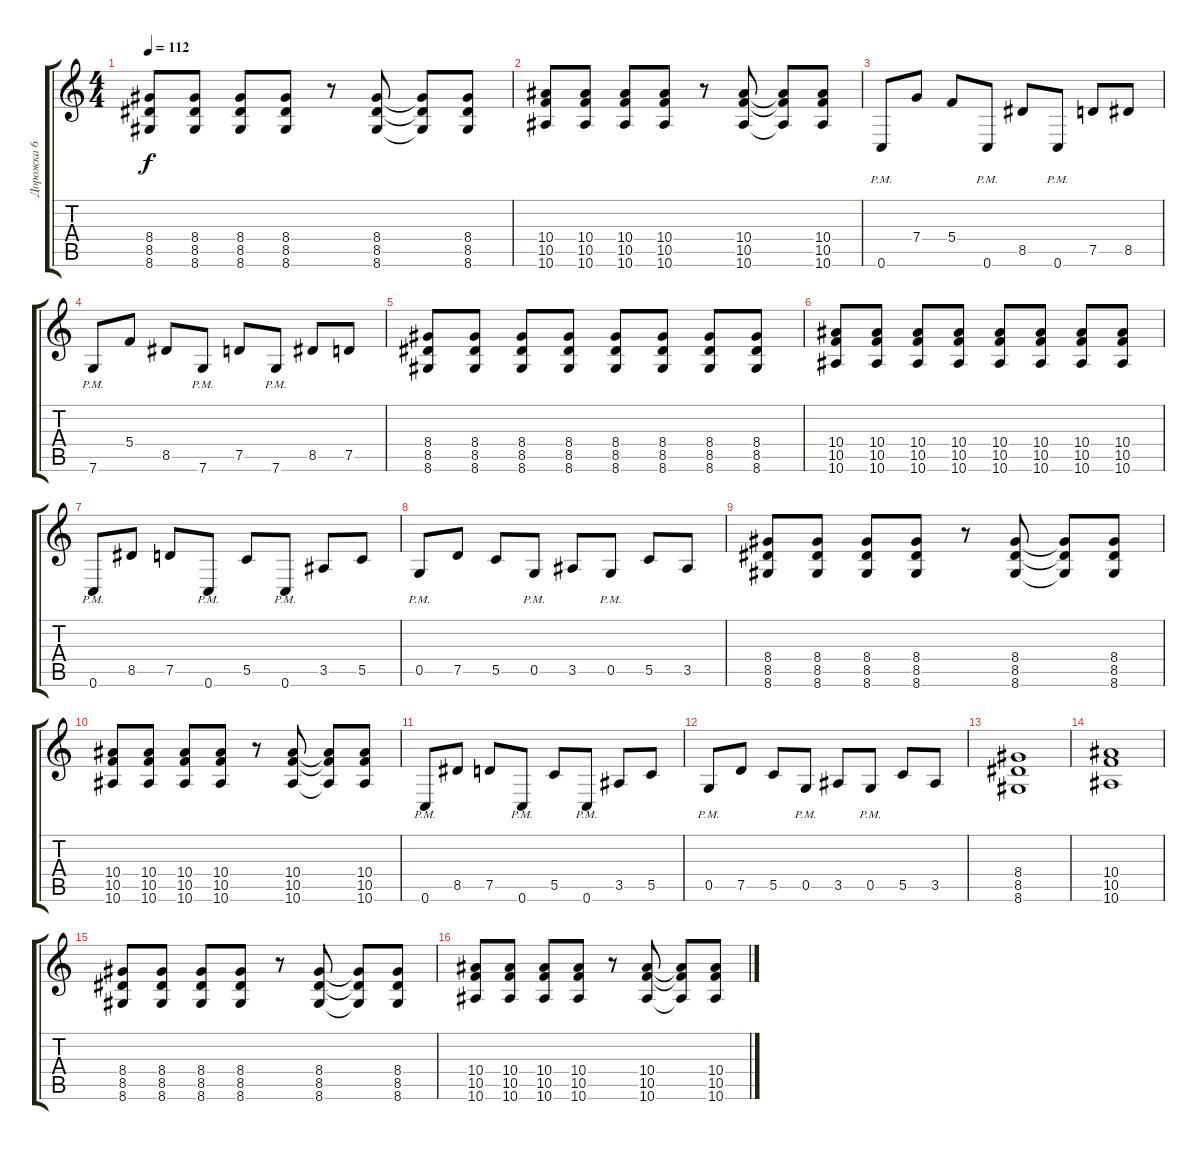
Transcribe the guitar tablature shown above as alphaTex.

\track ("Дорожка 6" "Дорожка 6") {instrument overdrivenguitar}
\staff {score tabs}
\tuning (D4 A3 F3 C3 G2 C2) {hide}
\ts (4 4)
\tempo 112
\clef g2
\ks c
(8.4 8.5 8.6).8{dy f} (8.4 8.5 8.6).8 (8.4 8.5 8.6).8 (8.4 8.5 8.6).8 r.8 (8.4 8.5 8.6).8 (8.4{t} 8.5{t} 8.6{t}).8 (8.4 8.5 8.6).8 |
(10.4 10.5 10.6).8 (10.4 10.5 10.6).8 (10.4 10.5 10.6).8 (10.4 10.5 10.6).8 r.8 (10.4 10.5 10.6).8 (10.4{t} 10.5{t} 10.6{t}).8 (10.4 10.5 10.6).8 |
0.6{pm}.8 7.4.8 5.4.8 0.6{pm}.8 8.5.8 0.6{pm}.8 7.5.8 8.5.8 |
7.6{pm}.8 5.4.8 8.5.8 7.6{pm}.8 7.5.8 7.6{pm}.8 8.5.8 7.5.8 |
(8.4 8.5 8.6).8 (8.4 8.5 8.6).8 (8.4 8.5 8.6).8 (8.4 8.5 8.6).8 (8.4 8.5 8.6).8 (8.4 8.5 8.6).8 (8.4 8.5 8.6).8 (8.4 8.5 8.6).8 |
(10.4 10.5 10.6).8 (10.4 10.5 10.6).8 (10.4 10.5 10.6).8 (10.4 10.5 10.6).8 (10.4 10.5 10.6).8 (10.4 10.5 10.6).8 (10.4 10.5 10.6).8 (10.4 10.5 10.6).8 |
0.6{pm}.8 8.5.8 7.5.8 0.6{pm}.8 5.5.8 0.6{pm}.8 3.5.8 5.5.8 |
0.5{pm}.8 7.5.8 5.5.8 0.5{pm}.8 3.5.8 0.5{pm}.8 5.5.8 3.5.8 |
(8.4 8.5 8.6).8 (8.4 8.5 8.6).8 (8.4 8.5 8.6).8 (8.4 8.5 8.6).8 r.8 (8.4 8.5 8.6).8 (8.4{t} 8.5{t} 8.6{t}).8 (8.4 8.5 8.6).8 |
(10.4 10.5 10.6).8 (10.4 10.5 10.6).8 (10.4 10.5 10.6).8 (10.4 10.5 10.6).8 r.8 (10.4 10.5 10.6).8 (10.4{t} 10.5{t} 10.6{t}).8 (10.4 10.5 10.6).8 |
0.6{pm}.8 8.5.8 7.5.8 0.6{pm}.8 5.5.8 0.6{pm}.8 3.5.8 5.5.8 |
0.5{pm}.8 7.5.8 5.5.8 0.5{pm}.8 3.5.8 0.5{pm}.8 5.5.8 3.5.8 |
(8.4 8.5 8.6).1 |
(10.4 10.5 10.6).1 |
(8.4 8.5 8.6).8 (8.4 8.5 8.6).8 (8.4 8.5 8.6).8 (8.4 8.5 8.6).8 r.8 (8.4 8.5 8.6).8 (8.4{t} 8.5{t} 8.6{t}).8 (8.4 8.5 8.6).8 |
(10.4 10.5 10.6).8 (10.4 10.5 10.6).8 (10.4 10.5 10.6).8 (10.4 10.5 10.6).8 r.8 (10.4 10.5 10.6).8 (10.4{t} 10.5{t} 10.6{t}).8 (10.4 10.5 10.6).8
